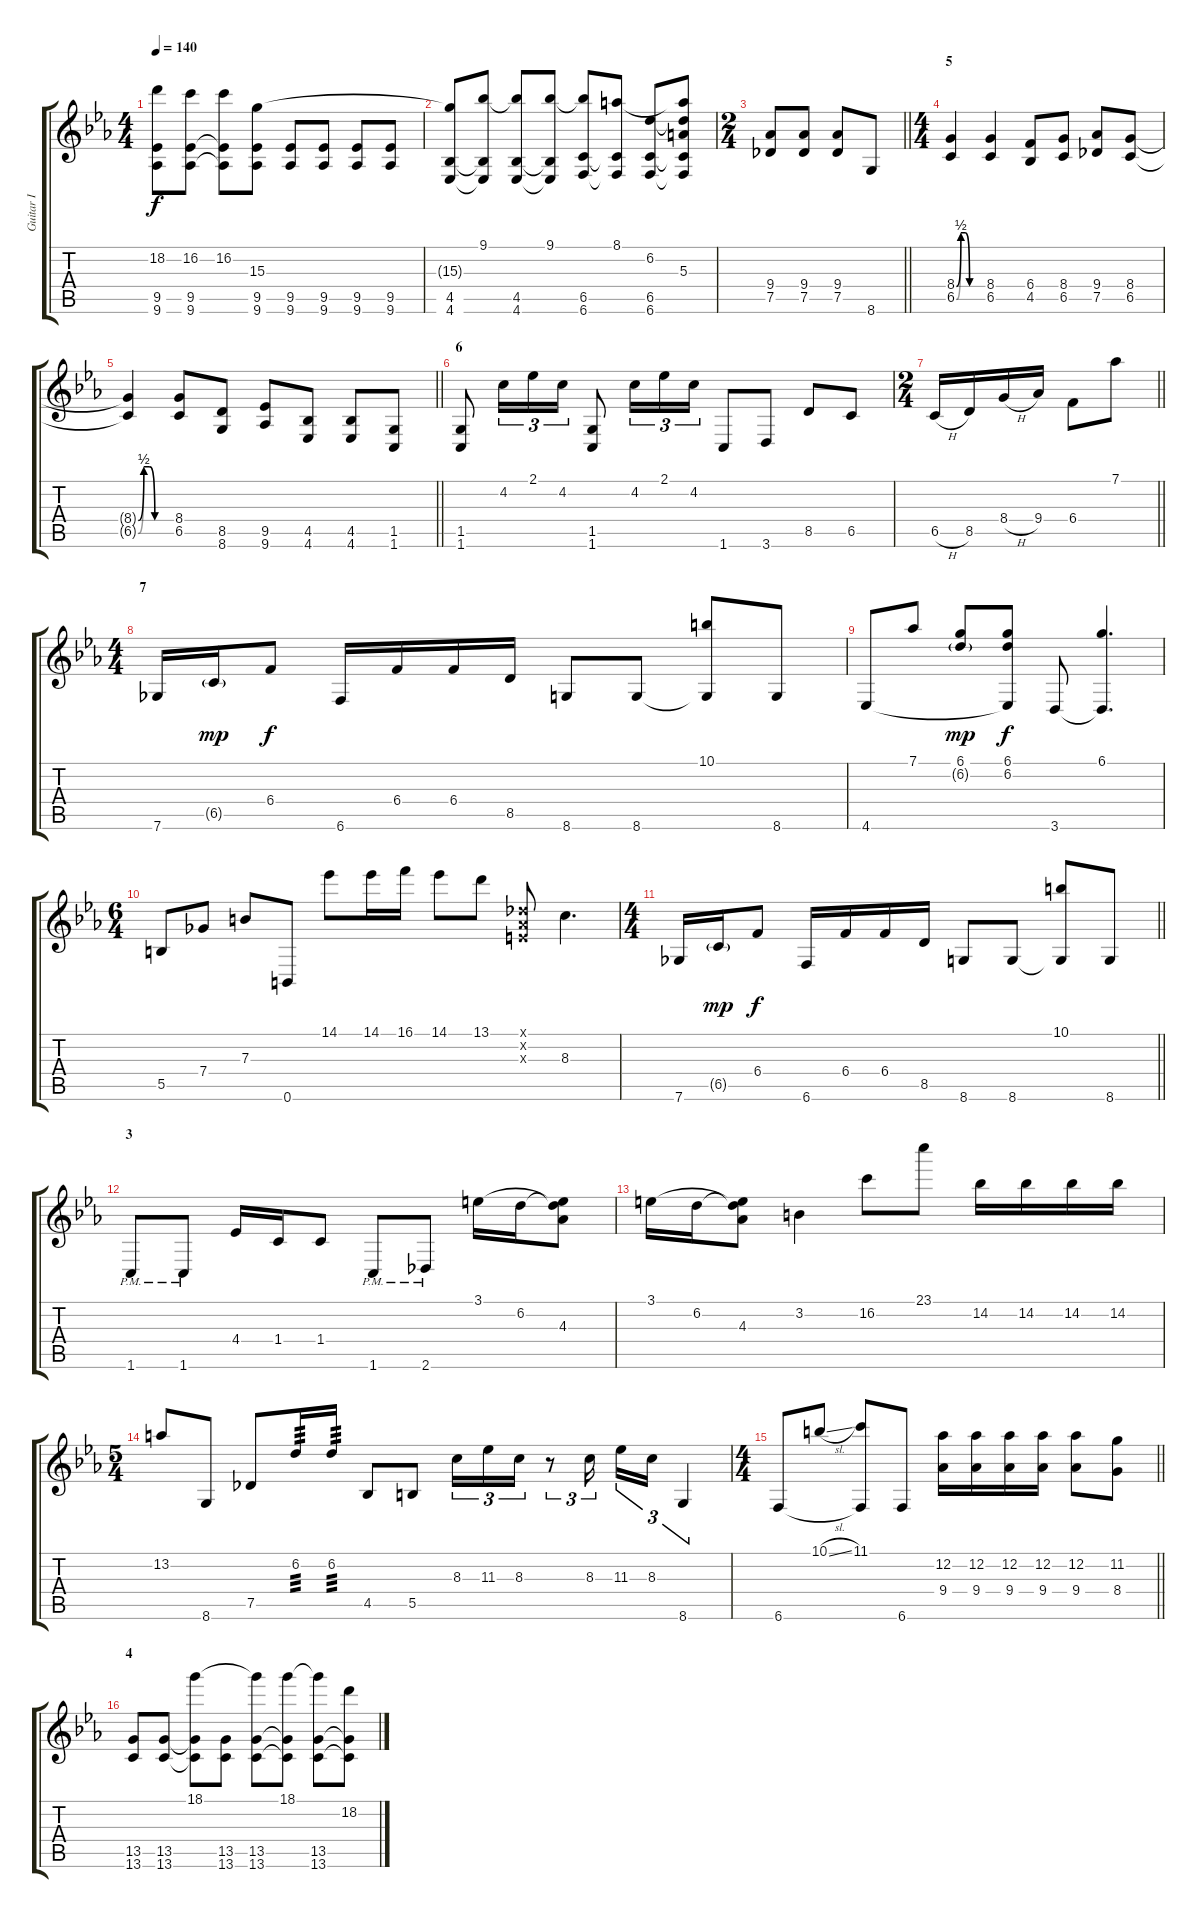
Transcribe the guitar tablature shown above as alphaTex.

\track ("Guitar I" "Guitar I") {instrument overdrivenguitar}
\staff {score tabs}
\tuning (Db4 Ab3 E3 B2 Gb2 B1) {hide}
\ts (4 4)
\tempo 140
\clef g2
\ks cminor
(18.2{t} 9.5 9.6).8{dy f} (16.2 9.5 9.6).8 (16.2 9.5{t} 9.6{t}).8 (15.3 9.5 9.6).8 (9.5 9.6).8 (9.5 9.6).8 (9.5 9.6).8 (9.5 9.6).8 |
(15.3{t} 4.5 4.6).8 (9.1 4.5{t} 4.6{t}).8 (9.1{t} 4.5 4.6).8 (9.1 4.5{t} 4.6{t}).8 (9.1{t} 6.5 6.6).8 (8.1 6.5{t} 6.6{t}).8 (6.2 6.5 6.6).8 (8.1{t} 6.2{t} 5.3 6.5{t} 6.6{t}).8 |
\ts (2 4)
\barLineRight lightlight
(9.4 7.5).8 (9.4 7.5).8 (9.4 7.5).8 8.6.8 |
\ts (4 4)
\section ("" "5")
(8.4{be (custom 0 0 10 2 20 2 30 0 60 0)} 6.5{be (custom 0 0 10 2 20 2 30 0 60 0)}).4 (8.4 6.5).4 (6.4 4.5).8 (8.4 6.5).8 (9.4 7.5).8 (8.4 6.5).8 |
\barLineRight lightlight
(8.4{be (custom 0 0 10 2 20 2 30 0 60 0) t} 6.5{be (custom 0 0 10 2 20 2 30 0 60 0) t}).4 (8.4 6.5).8 (8.5 8.6).8 (9.5 9.6).8 (4.5 4.6).8 (4.5 4.6).8 (1.5 1.6).8 |
\section ("" "6")
(1.5 1.6).8 4.2.16{tu (3 2)} 2.1.16{tu (3 2)} 4.2.16{tu (3 2)} (1.5 1.6).8 4.2.16{tu (3 2)} 2.1.16{tu (3 2)} 4.2.16{tu (3 2)} 1.6.8 3.6.8 8.5.8 6.5.8 |
\ts (2 4)
\barLineRight lightlight
6.5{h}.16 8.5.16 8.4{h}.16 9.4.16 6.4.8 7.1.8 |
\ts (4 4)
\section ("" "7")
7.6.16 6.5{g}.16{dy mp} 6.4.8{dy f} 6.6.16 6.4.16 6.4.16 8.5.16 8.6.8 8.6.8 (10.1 8.6{t}).8 8.6.8 |
4.6.8 7.1.8 (6.1 6.2{g}).8{dy mp} (6.1 6.2 4.6{t}).8{dy f} 3.6.8 (6.1 3.6{t}).4{d} |
\ts (6 4)
5.5.8 7.4.8 7.3.8 0.6.8 14.1.8 14.1.16 16.1.16 14.1.8 13.1.8 (0.1{x} 0.2{x} 0.3{x}).8 8.3.4{d} |
\ts (4 4)
\barLineRight lightlight
7.6.16 6.5{g}.16{dy mp} 6.4.8{dy f} 6.6.16 6.4.16 6.4.16 8.5.16 8.6.8 8.6.8 (10.1 8.6{t}).8 8.6.8 |
\section ("" "3")
1.6{pm}.8 1.6{pm}.8 4.4.16 1.4.16 1.4.8 1.6{pm}.8 2.6{pm}.8 3.1.16 6.2.16 (3.1{t} 6.2{t} 4.3).8 |
3.1.16 6.2.16 (3.1{t} 6.2{t} 4.3).8 3.2.4 16.2.8 23.1.8 14.2.16 14.2.16 14.2.16 14.2.16 |
\ts (5 4)
13.2.8 8.6.8 7.5.8 6.2.16{tp 3} 6.2.16{tp 3} 4.5.8 5.5.8 8.3.16{tu (3 2)} 11.3.16{tu (3 2)} 8.3.16{tu (3 2)} r.8{tu (3 2)} 8.3.16{tu (3 2)} 11.3.16{tu (3 2)} 8.3.16{tu (3 2)} 8.6.4{tu (3 2)} |
\ts (4 4)
\barLineRight lightlight
6.6.8 10.1{sl}.8 (11.1 6.6{t}).8 6.6.8 (12.2 9.4).16 (12.2 9.4).16 (12.2 9.4).16 (12.2 9.4).16 (12.2 9.4).8 (11.2 8.4).8 |
\section ("" "4")
(13.5 13.6).8 (13.5 13.6).8 (18.1 13.5{t} 13.6{t}).8 (13.5 13.6).8 (18.1{t} 13.5 13.6).8 (18.1 13.5{t} 13.6{t}).8 (18.1{t} 13.5 13.6).8 (18.2 13.5{t} 13.6{t}).8
